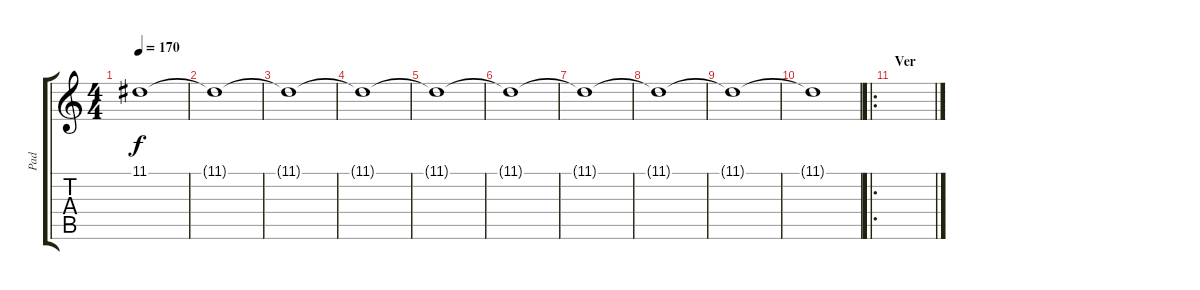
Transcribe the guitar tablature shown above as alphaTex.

\track ("Pad" "Pad") {instrument lead8bassandlead}
\staff {score tabs}
\tuning (E4 B3 G3 D3 A2 D2) {hide}
\ts (4 4)
\tempo 170
\clef g2
\ks c
11.1{t}.1{dy f} |
11.1{t}.1 |
11.1{t}.1 |
11.1{t}.1 |
11.1{t}.1 |
11.1{t}.1 |
11.1{t}.1 |
11.1{t}.1 |
11.1{t}.1 |
11.1{t}.1 |
\ro
\section ("" "Ver")
